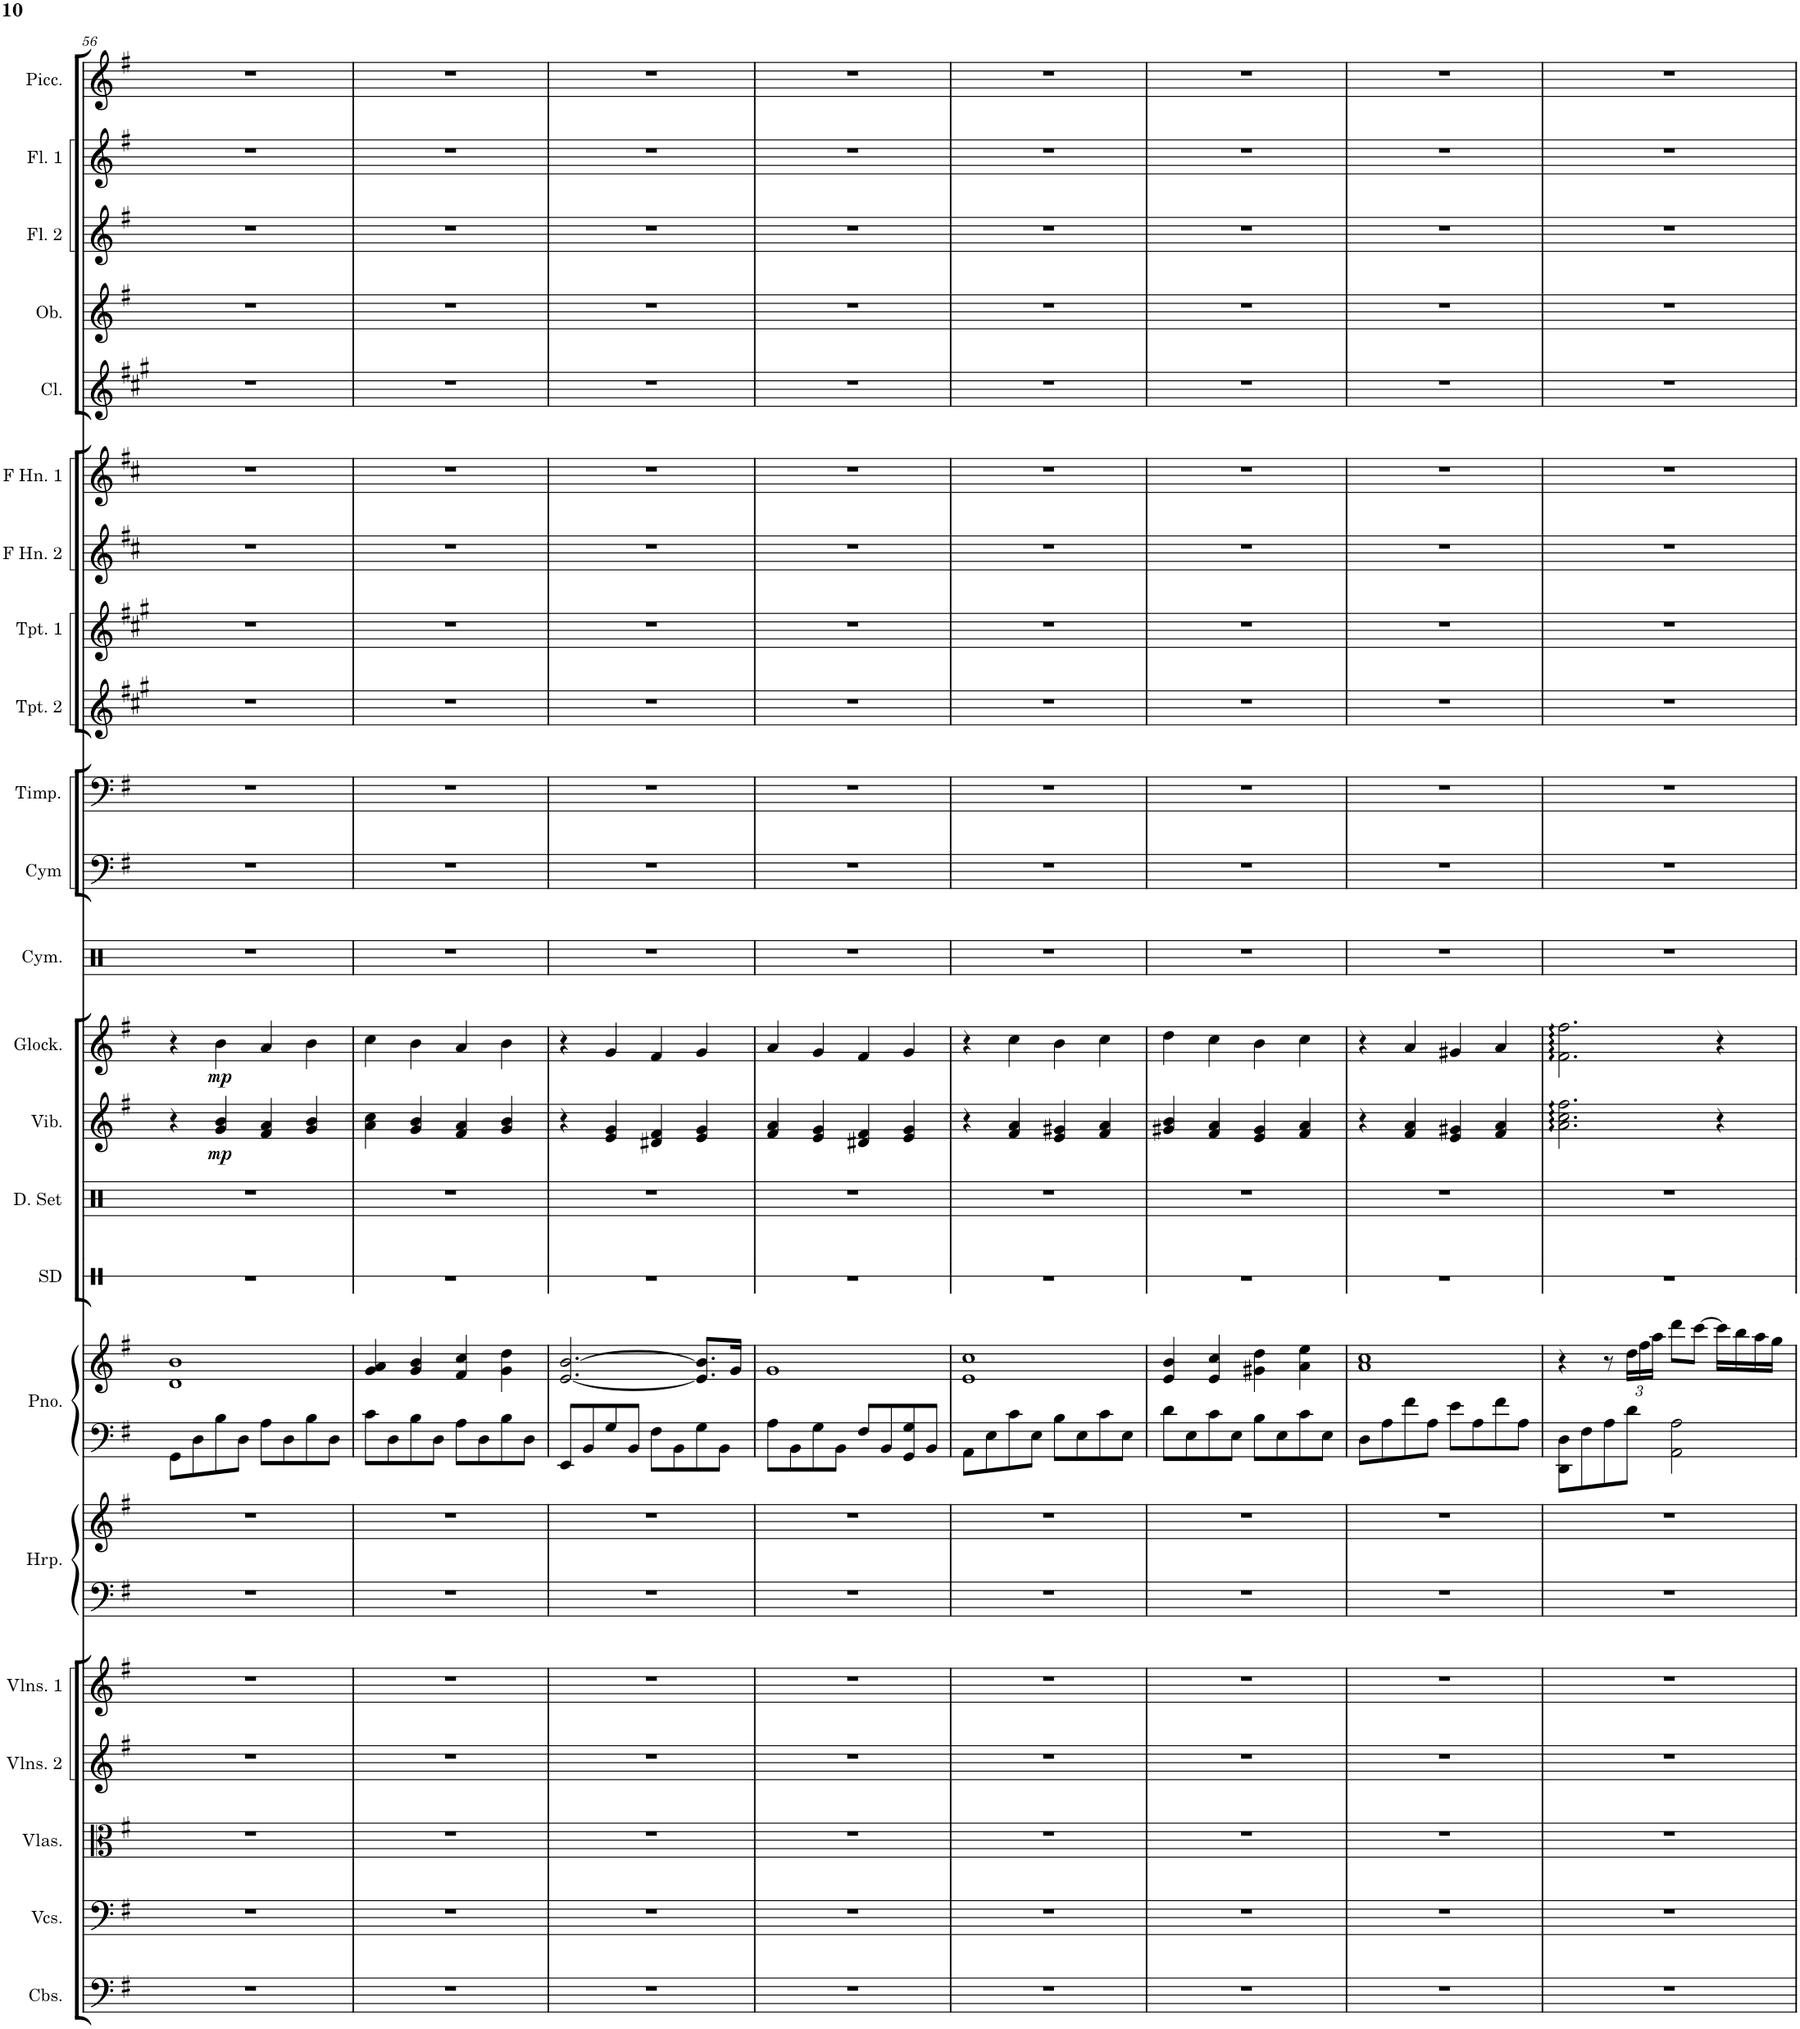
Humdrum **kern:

**kern	**kern	**kern	**kern	**kern	**kern	**kern	**kern	**kern	**kern	**kern	**kern	**dynam	**kern	**dynam	**kern	**kern	**kern	**kern	**kern	**kern	**kern	**kern	**kern	**kern	**kern	**kern
*part23	*part22	*part21	*part20	*part19	*part18	*part18	*part17	*part17	*part16	*part15	*part14	*part14	*part13	*part13	*part12	*part11	*part10	*part9	*part8	*part7	*part6	*part5	*part4	*part3	*part2	*part1
*staff25	*staff24	*staff23	*staff22	*staff21	*staff20	*staff19	*staff18	*staff17	*staff16	*staff15	*staff14	*staff14	*staff13	*staff13	*staff12	*staff11	*staff10	*staff9	*staff8	*staff7	*staff6	*staff5	*staff4	*staff3	*staff2	*staff1
*I"Contrabasses	*I"Violoncellos	*I"Violas	*I"Violins 2	*I"Violins 1	*I"Harp	*	*I"Grand Piano	*	*I"Snare Drum	*I"Drumset	*I"Vibraphone	*	*I"Glockenspiel	*	*I"Cymbals	*I"Cymbals	*I"Timpani	*I"Trumpet 2	*I"Trumpet 1	*I"Horn in F 2	*I"Horn in F 1	*I"Clarinet	*I"Oboe	*I"Flute 2	*I"Flute 1	*I"Piccolo
*I'Cbs.	*I'Vcs.	*I'Vlas.	*I'Vlns. 2	*I'Vlns. 1	*I'Hrp.	*	*I'Pno.	*	*I'SD	*I'D. Set	*I'Vib.	*	*I'Glock.	*	*I'Cym.	*I'Cym	*I'Timp.	*I'Tpt. 2	*I'Tpt. 1	*	*	*I'Cl.	*I'Ob.	*I'Fl. 2	*I'Fl. 1	*I'Picc.
!!LO:PB:g=z
*clefF4	*clefF4	*clefC3	*clefG2	*clefG2	*clefF4	*clefG2	*clefF4	*clefG2	*clefX	*clefX	*clefG2	*	*clefG2	*	*clefX	*clefF4	*clefF4	*clefG2	*clefG2	*clefG2	*clefG2	*clefG2	*clefG2	*clefG2	*clefG2	*clefG2
*Trd7c12	*	*	*	*	*	*	*	*	*	*	*	*	*Trd-14c-24	*	*	*	*	*Trd1c2	*Trd1c2	*Trd4c7	*Trd4c7	*Trd1c2	*	*	*	*Trd-7c-12
*k[f#]	*k[f#]	*k[f#]	*k[f#]	*k[f#]	*k[f#]	*k[f#]	*k[f#]	*k[f#]	*k[]	*k[]	*k[f#]	*	*k[f#]	*	*k[]	*k[f#]	*k[f#]	*k[f#c#g#]	*k[f#c#g#]	*k[f#c#]	*k[f#c#]	*k[f#c#g#]	*k[f#]	*k[f#]	*k[f#]	*k[f#]
*M4/4	*M4/4	*M4/4	*M4/4	*M4/4	*M4/4	*M4/4	*M4/4	*M4/4	*M4/4	*M4/4	*M4/4	*	*M4/4	*	*M4/4	*M4/4	*M4/4	*M4/4	*M4/4	*M4/4	*M4/4	*M4/4	*M4/4	*M4/4	*M4/4	*M4/4
=56	=56	=56	=56	=56	=56	=56	=56	=56	=56	=56	=56	=56	=56	=56	=56	=56	=56	=56	=56	=56	=56	=56	=56	=56	=56	=56
1r	1r	1r	1r	1r	1r	1r	8GG\L	1d 1b	1r	1r	4r	.	4r	.	1r	1r	1r	1r	1r	1r	1r	1r	1r	1r	1r	1r
.	.	.	.	.	.	.	8D\	.	.	.	.	.	.	.	.	.	.	.	.	.	.	.	.	.	.	.
!	!	!	!	!	!	!	!	!	!	!	!	!LO:DY:b	!	!LO:DY:b	!	!	!	!	!	!	!	!	!	!	!	!
.	.	.	.	.	.	.	8B\	.	.	.	4g/ 4b/	mp	4b\	mp	.	.	.	.	.	.	.	.	.	.	.	.
.	.	.	.	.	.	.	8D\J	.	.	.	.	.	.	.	.	.	.	.	.	.	.	.	.	.	.	.
.	.	.	.	.	.	.	8A\L	.	.	.	4f#/ 4a/	.	4a/	.	.	.	.	.	.	.	.	.	.	.	.	.
.	.	.	.	.	.	.	8D\	.	.	.	.	.	.	.	.	.	.	.	.	.	.	.	.	.	.	.
.	.	.	.	.	.	.	8B\	.	.	.	4g/ 4b/	.	4b\	.	.	.	.	.	.	.	.	.	.	.	.	.
.	.	.	.	.	.	.	8D\J	.	.	.	.	.	.	.	.	.	.	.	.	.	.	.	.	.	.	.
=57	=57	=57	=57	=57	=57	=57	=57	=57	=57	=57	=57	=57	=57	=57	=57	=57	=57	=57	=57	=57	=57	=57	=57	=57	=57	=57
1r	1r	1r	1r	1r	1r	1r	8c\L	4g/ 4a/	1r	1r	4a\ 4cc\	.	4cc\	.	1r	1r	1r	1r	1r	1r	1r	1r	1r	1r	1r	1r
.	.	.	.	.	.	.	8D\	.	.	.	.	.	.	.	.	.	.	.	.	.	.	.	.	.	.	.
.	.	.	.	.	.	.	8B\	4g/ 4b/	.	.	4g/ 4b/	.	4b\	.	.	.	.	.	.	.	.	.	.	.	.	.
.	.	.	.	.	.	.	8D\J	.	.	.	.	.	.	.	.	.	.	.	.	.	.	.	.	.	.	.
.	.	.	.	.	.	.	8A\L	4f#/ 4cc/	.	.	4f#/ 4a/	.	4a/	.	.	.	.	.	.	.	.	.	.	.	.	.
.	.	.	.	.	.	.	8D\	.	.	.	.	.	.	.	.	.	.	.	.	.	.	.	.	.	.	.
.	.	.	.	.	.	.	8B\	4g\ 4dd\	.	.	4g/ 4b/	.	4b\	.	.	.	.	.	.	.	.	.	.	.	.	.
.	.	.	.	.	.	.	8D\J	.	.	.	.	.	.	.	.	.	.	.	.	.	.	.	.	.	.	.
=58	=58	=58	=58	=58	=58	=58	=58	=58	=58	=58	=58	=58	=58	=58	=58	=58	=58	=58	=58	=58	=58	=58	=58	=58	=58	=58
1r	1r	1r	1r	1r	1r	1r	8EE/L	[2.e/ [2.b/	1r	1r	4r	.	4r	.	1r	1r	1r	1r	1r	1r	1r	1r	1r	1r	1r	1r
.	.	.	.	.	.	.	8BB/	.	.	.	.	.	.	.	.	.	.	.	.	.	.	.	.	.	.	.
.	.	.	.	.	.	.	8G/	.	.	.	4e/ 4g/	.	4g/	.	.	.	.	.	.	.	.	.	.	.	.	.
.	.	.	.	.	.	.	8BB/J	.	.	.	.	.	.	.	.	.	.	.	.	.	.	.	.	.	.	.
.	.	.	.	.	.	.	8F#\L	.	.	.	4d#X/ 4f#/	.	4f#/	.	.	.	.	.	.	.	.	.	.	.	.	.
.	.	.	.	.	.	.	8BB\	.	.	.	.	.	.	.	.	.	.	.	.	.	.	.	.	.	.	.
.	.	.	.	.	.	.	8G\	8.e/] 8.b/]L	.	.	4e/ 4g/	.	4g/	.	.	.	.	.	.	.	.	.	.	.	.	.
.	.	.	.	.	.	.	8BB\J	.	.	.	.	.	.	.	.	.	.	.	.	.	.	.	.	.	.	.
.	.	.	.	.	.	.	.	16g/Jk	.	.	.	.	.	.	.	.	.	.	.	.	.	.	.	.	.	.
=59	=59	=59	=59	=59	=59	=59	=59	=59	=59	=59	=59	=59	=59	=59	=59	=59	=59	=59	=59	=59	=59	=59	=59	=59	=59	=59
1r	1r	1r	1r	1r	1r	1r	8A\L	1g	1r	1r	4f#/ 4a/	.	4a/	.	1r	1r	1r	1r	1r	1r	1r	1r	1r	1r	1r	1r
.	.	.	.	.	.	.	8BB\	.	.	.	.	.	.	.	.	.	.	.	.	.	.	.	.	.	.	.
.	.	.	.	.	.	.	8G\	.	.	.	4e/ 4g/	.	4g/	.	.	.	.	.	.	.	.	.	.	.	.	.
.	.	.	.	.	.	.	8BB\J	.	.	.	.	.	.	.	.	.	.	.	.	.	.	.	.	.	.	.
.	.	.	.	.	.	.	8F#/L	.	.	.	4d#X/ 4f#/	.	4f#/	.	.	.	.	.	.	.	.	.	.	.	.	.
.	.	.	.	.	.	.	8BB/	.	.	.	.	.	.	.	.	.	.	.	.	.	.	.	.	.	.	.
.	.	.	.	.	.	.	8GG/ 8G/	.	.	.	4e/ 4g/	.	4g/	.	.	.	.	.	.	.	.	.	.	.	.	.
.	.	.	.	.	.	.	8BB/J	.	.	.	.	.	.	.	.	.	.	.	.	.	.	.	.	.	.	.
=60	=60	=60	=60	=60	=60	=60	=60	=60	=60	=60	=60	=60	=60	=60	=60	=60	=60	=60	=60	=60	=60	=60	=60	=60	=60	=60
1r	1r	1r	1r	1r	1r	1r	8AA\L	1e 1cc	1r	1r	4r	.	4r	.	1r	1r	1r	1r	1r	1r	1r	1r	1r	1r	1r	1r
.	.	.	.	.	.	.	8E\	.	.	.	.	.	.	.	.	.	.	.	.	.	.	.	.	.	.	.
.	.	.	.	.	.	.	8c\	.	.	.	4f#/ 4a/	.	4cc\	.	.	.	.	.	.	.	.	.	.	.	.	.
.	.	.	.	.	.	.	8E\J	.	.	.	.	.	.	.	.	.	.	.	.	.	.	.	.	.	.	.
.	.	.	.	.	.	.	8B\L	.	.	.	4e/ 4g#X/	.	4b\	.	.	.	.	.	.	.	.	.	.	.	.	.
.	.	.	.	.	.	.	8E\	.	.	.	.	.	.	.	.	.	.	.	.	.	.	.	.	.	.	.
.	.	.	.	.	.	.	8c\	.	.	.	4f#/ 4a/	.	4cc\	.	.	.	.	.	.	.	.	.	.	.	.	.
.	.	.	.	.	.	.	8E\J	.	.	.	.	.	.	.	.	.	.	.	.	.	.	.	.	.	.	.
=61	=61	=61	=61	=61	=61	=61	=61	=61	=61	=61	=61	=61	=61	=61	=61	=61	=61	=61	=61	=61	=61	=61	=61	=61	=61	=61
1r	1r	1r	1r	1r	1r	1r	8d\L	4e/ 4b/	1r	1r	4g#X/ 4b/	.	4dd\	.	1r	1r	1r	1r	1r	1r	1r	1r	1r	1r	1r	1r
.	.	.	.	.	.	.	8E\	.	.	.	.	.	.	.	.	.	.	.	.	.	.	.	.	.	.	.
.	.	.	.	.	.	.	8c\	4e/ 4cc/	.	.	4f#/ 4a/	.	4cc\	.	.	.	.	.	.	.	.	.	.	.	.	.
.	.	.	.	.	.	.	8E\J	.	.	.	.	.	.	.	.	.	.	.	.	.	.	.	.	.	.	.
.	.	.	.	.	.	.	8B\L	4g#X\ 4dd\	.	.	4e/ 4g#/	.	4b\	.	.	.	.	.	.	.	.	.	.	.	.	.
.	.	.	.	.	.	.	8E\	.	.	.	.	.	.	.	.	.	.	.	.	.	.	.	.	.	.	.
.	.	.	.	.	.	.	8c\	4a\ 4ee\	.	.	4f#/ 4a/	.	4cc\	.	.	.	.	.	.	.	.	.	.	.	.	.
.	.	.	.	.	.	.	8E\J	.	.	.	.	.	.	.	.	.	.	.	.	.	.	.	.	.	.	.
=62	=62	=62	=62	=62	=62	=62	=62	=62	=62	=62	=62	=62	=62	=62	=62	=62	=62	=62	=62	=62	=62	=62	=62	=62	=62	=62
1r	1r	1r	1r	1r	1r	1r	8D\L	1a 1cc	1r	1r	4r	.	4r	.	1r	1r	1r	1r	1r	1r	1r	1r	1r	1r	1r	1r
.	.	.	.	.	.	.	8A\	.	.	.	.	.	.	.	.	.	.	.	.	.	.	.	.	.	.	.
.	.	.	.	.	.	.	8f#\	.	.	.	4f#/ 4a/	.	4a/	.	.	.	.	.	.	.	.	.	.	.	.	.
.	.	.	.	.	.	.	8A\J	.	.	.	.	.	.	.	.	.	.	.	.	.	.	.	.	.	.	.
.	.	.	.	.	.	.	8e\L	.	.	.	4e/ 4g#X/	.	4g#X/	.	.	.	.	.	.	.	.	.	.	.	.	.
.	.	.	.	.	.	.	8A\	.	.	.	.	.	.	.	.	.	.	.	.	.	.	.	.	.	.	.
.	.	.	.	.	.	.	8f#\	.	.	.	4f#/ 4a/	.	4a/	.	.	.	.	.	.	.	.	.	.	.	.	.
.	.	.	.	.	.	.	8A\J	.	.	.	.	.	.	.	.	.	.	.	.	.	.	.	.	.	.	.
=63	=63	=63	=63	=63	=63	=63	=63	=63	=63	=63	=63	=63	=63	=63	=63	=63	=63	=63	=63	=63	=63	=63	=63	=63	=63	=63
1r	1r	1r	1r	1r	1r	1r	8DD\ 8D\L	4r	1r	1r	2.a\:: 2.cc\:: 2.ff#\::	.	2.f#\:: 2.ff#\::	.	1r	1r	1r	1r	1r	1r	1r	1r	1r	1r	1r	1r
.	.	.	.	.	.	.	8F#\	.	.	.	.	.	.	.	.	.	.	.	.	.	.	.	.	.	.	.
.	.	.	.	.	.	.	8A\	8r	.	.	.	.	.	.	.	.	.	.	.	.	.	.	.	.	.	.
*	*	*	*	*	*	*	*	*Xbrackettup	*	*	*	*	*	*	*	*	*	*	*	*	*	*	*	*	*	*
.	.	.	.	.	.	.	8d\J	24dd\LL	.	.	.	.	.	.	.	.	.	.	.	.	.	.	.	.	.	.
.	.	.	.	.	.	.	.	24ff#\	.	.	.	.	.	.	.	.	.	.	.	.	.	.	.	.	.	.
.	.	.	.	.	.	.	.	24aa\JJ	.	.	.	.	.	.	.	.	.	.	.	.	.	.	.	.	.	.
.	.	.	.	.	.	.	2AA\ 2A\	8ddd\L	.	.	.	.	.	.	.	.	.	.	.	.	.	.	.	.	.	.
.	.	.	.	.	.	.	.	[8ccc\J	.	.	.	.	.	.	.	.	.	.	.	.	.	.	.	.	.	.
.	.	.	.	.	.	.	.	16ccc\LL]	.	.	4r	.	4r	.	.	.	.	.	.	.	.	.	.	.	.	.
.	.	.	.	.	.	.	.	16bb\	.	.	.	.	.	.	.	.	.	.	.	.	.	.	.	.	.	.
.	.	.	.	.	.	.	.	16aa\	.	.	.	.	.	.	.	.	.	.	.	.	.	.	.	.	.	.
.	.	.	.	.	.	.	.	16gg\JJ	.	.	.	.	.	.	.	.	.	.	.	.	.	.	.	.	.	.
=	=	=	=	=	=	=	=	=	=	=	=	=	=	=	=	=	=	=	=	=	=	=	=	=	=	=
*-	*-	*-	*-	*-	*-	*-	*-	*-	*-	*-	*-	*-	*-	*-	*-	*-	*-	*-	*-	*-	*-	*-	*-	*-	*-	*-
